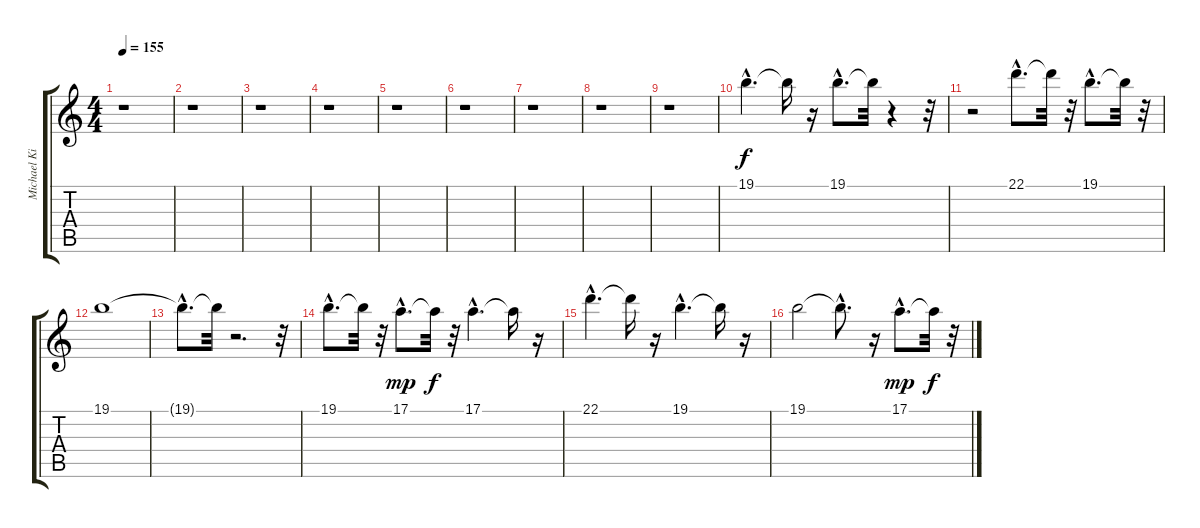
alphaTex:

\track ("Michael Kiske" "Michael Ki") {instrument fx5brightness}
\staff {score tabs}
\tuning (E4 B3 G3 D3 A2 E2) {hide}
\ts (4 4)
\tempo 155
\clef g2
\ks c
r.1{dy f} |
r.1 |
r.1 |
r.1 |
r.1 |
r.1 |
r.1 |
r.1 |
r.1 |
19.1{hac}.4{d} 19.1{t}.16 r.16 19.1{hac}.8{d} 19.1{t}.32 r.4 r.32 |
r.2 22.1{hac}.8{d} 22.1{t}.32 r.32 19.1{hac}.8{d} 19.1{t}.32 r.32 |
19.1.1 |
19.1{hac t}.8{d} 19.1{t}.32 r.2{d} r.32 |
19.1{hac}.8{d} 19.1{t}.32 r.32 17.1{hac}.8{d dy mp} 17.1{t}.32{dy f} r.32 17.1{hac}.4{d} 17.1{t}.16 r.16 |
22.1{hac}.4{d} 22.1{t}.16 r.16 19.1{hac}.4{d} 19.1{t}.16 r.16 |
19.1.2 19.1{hac t}.8{d} r.16 17.1{hac}.8{d dy mp} 17.1{t}.32{dy f} r.32
